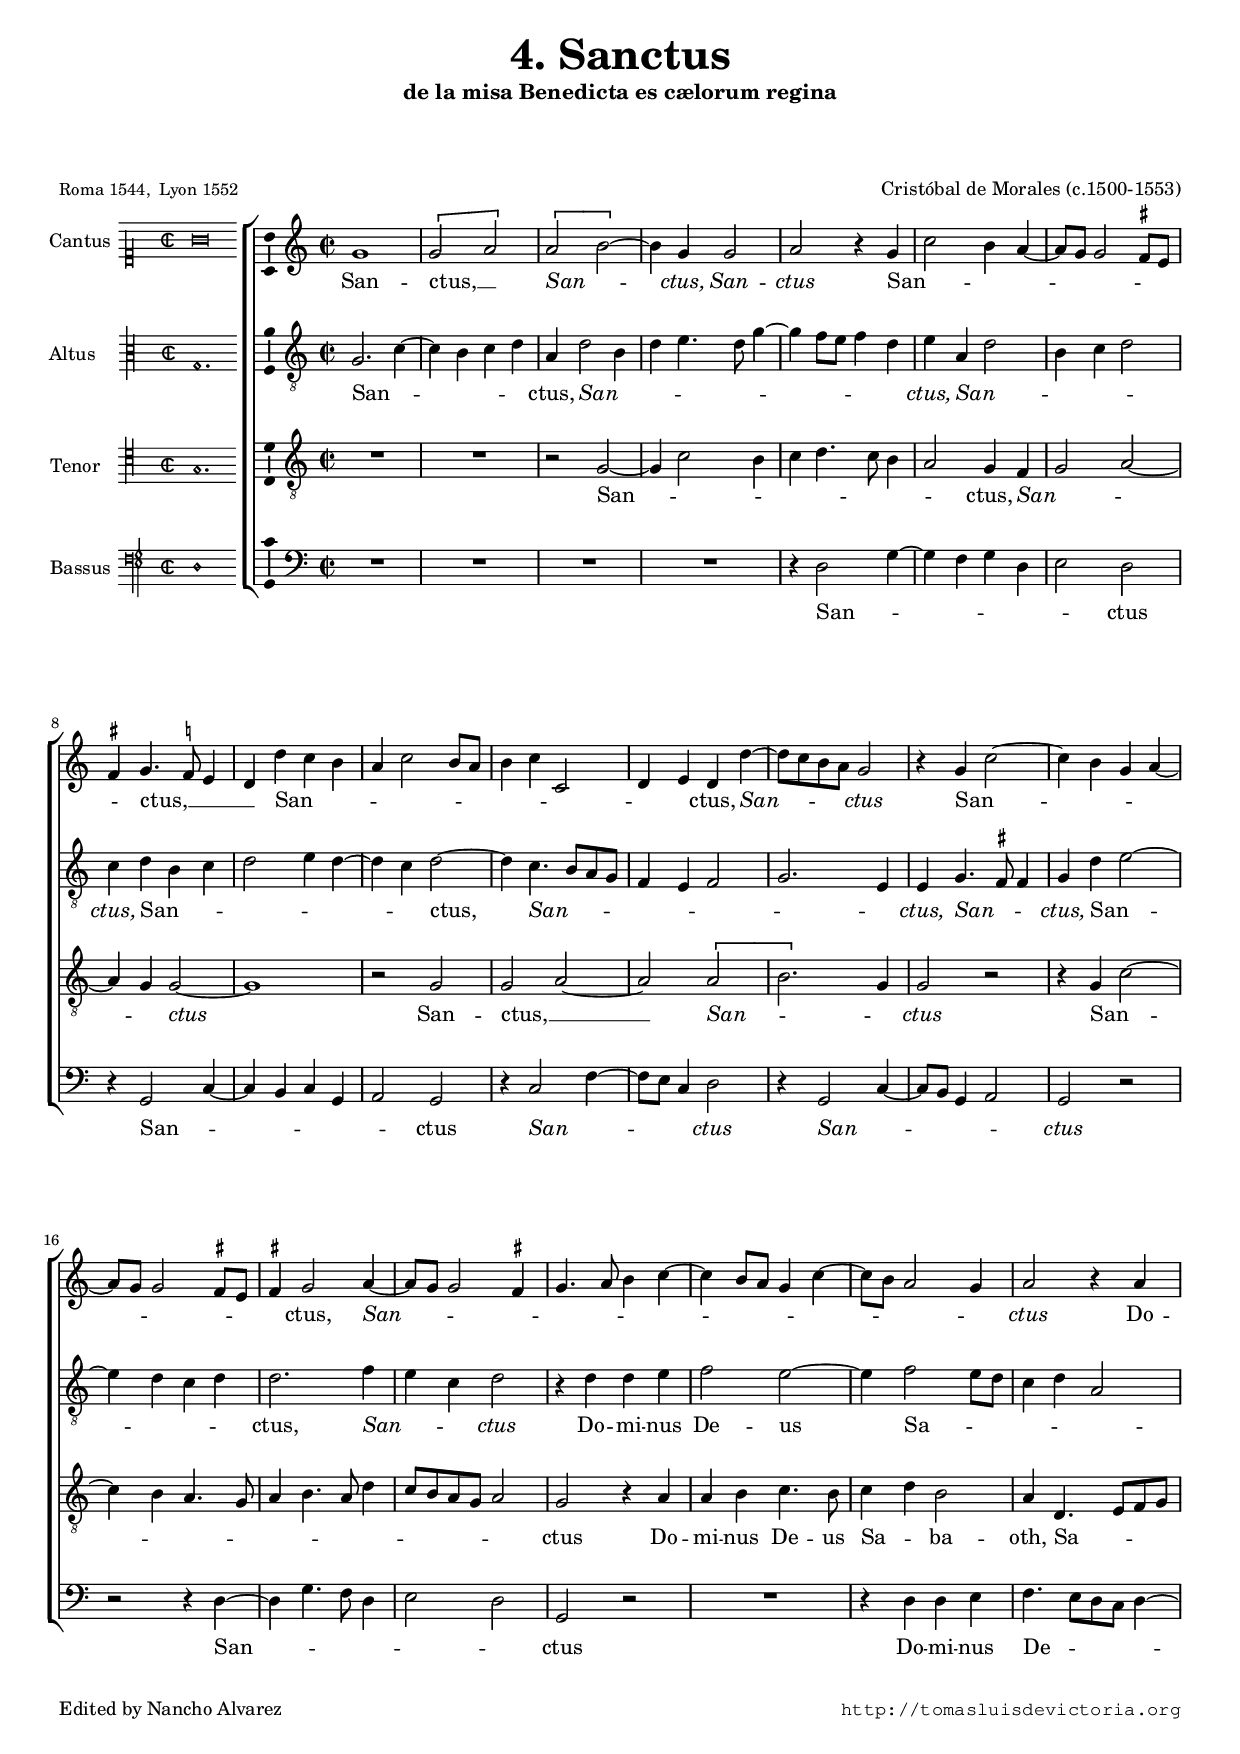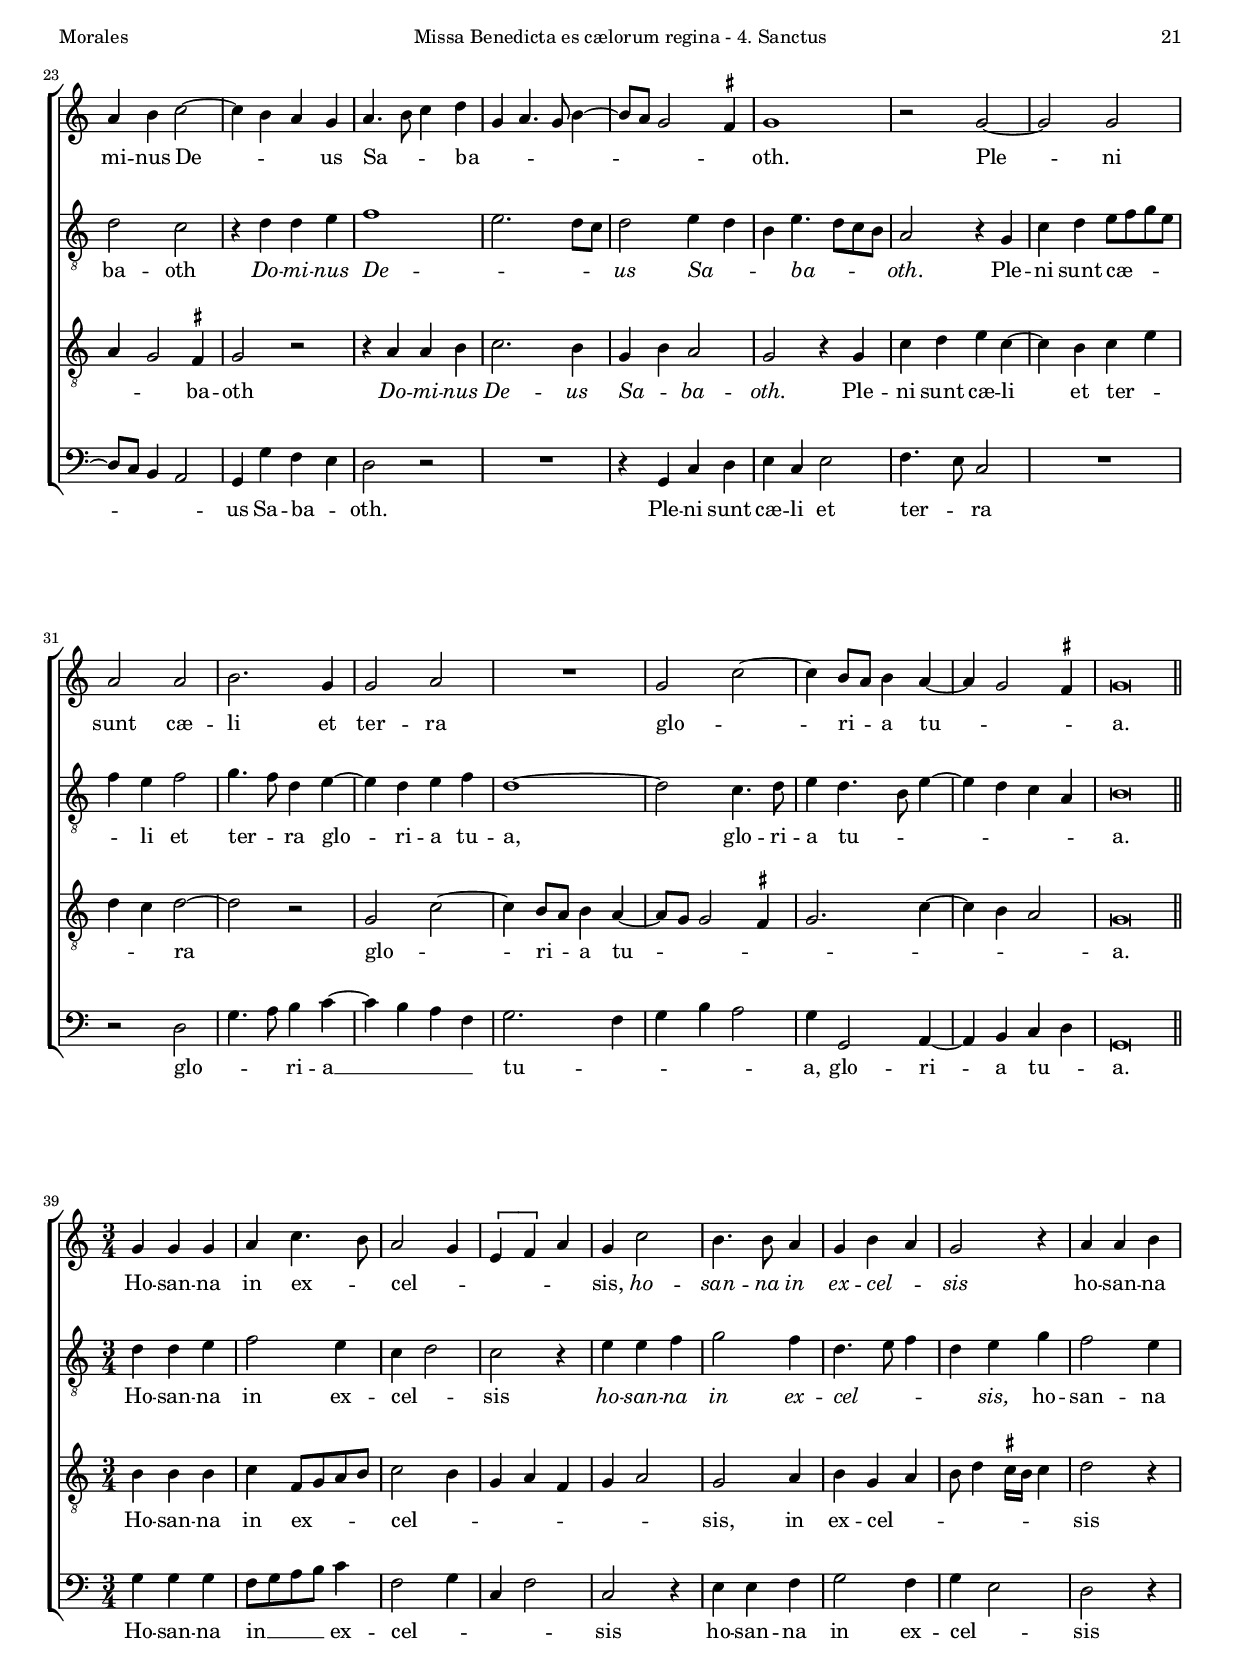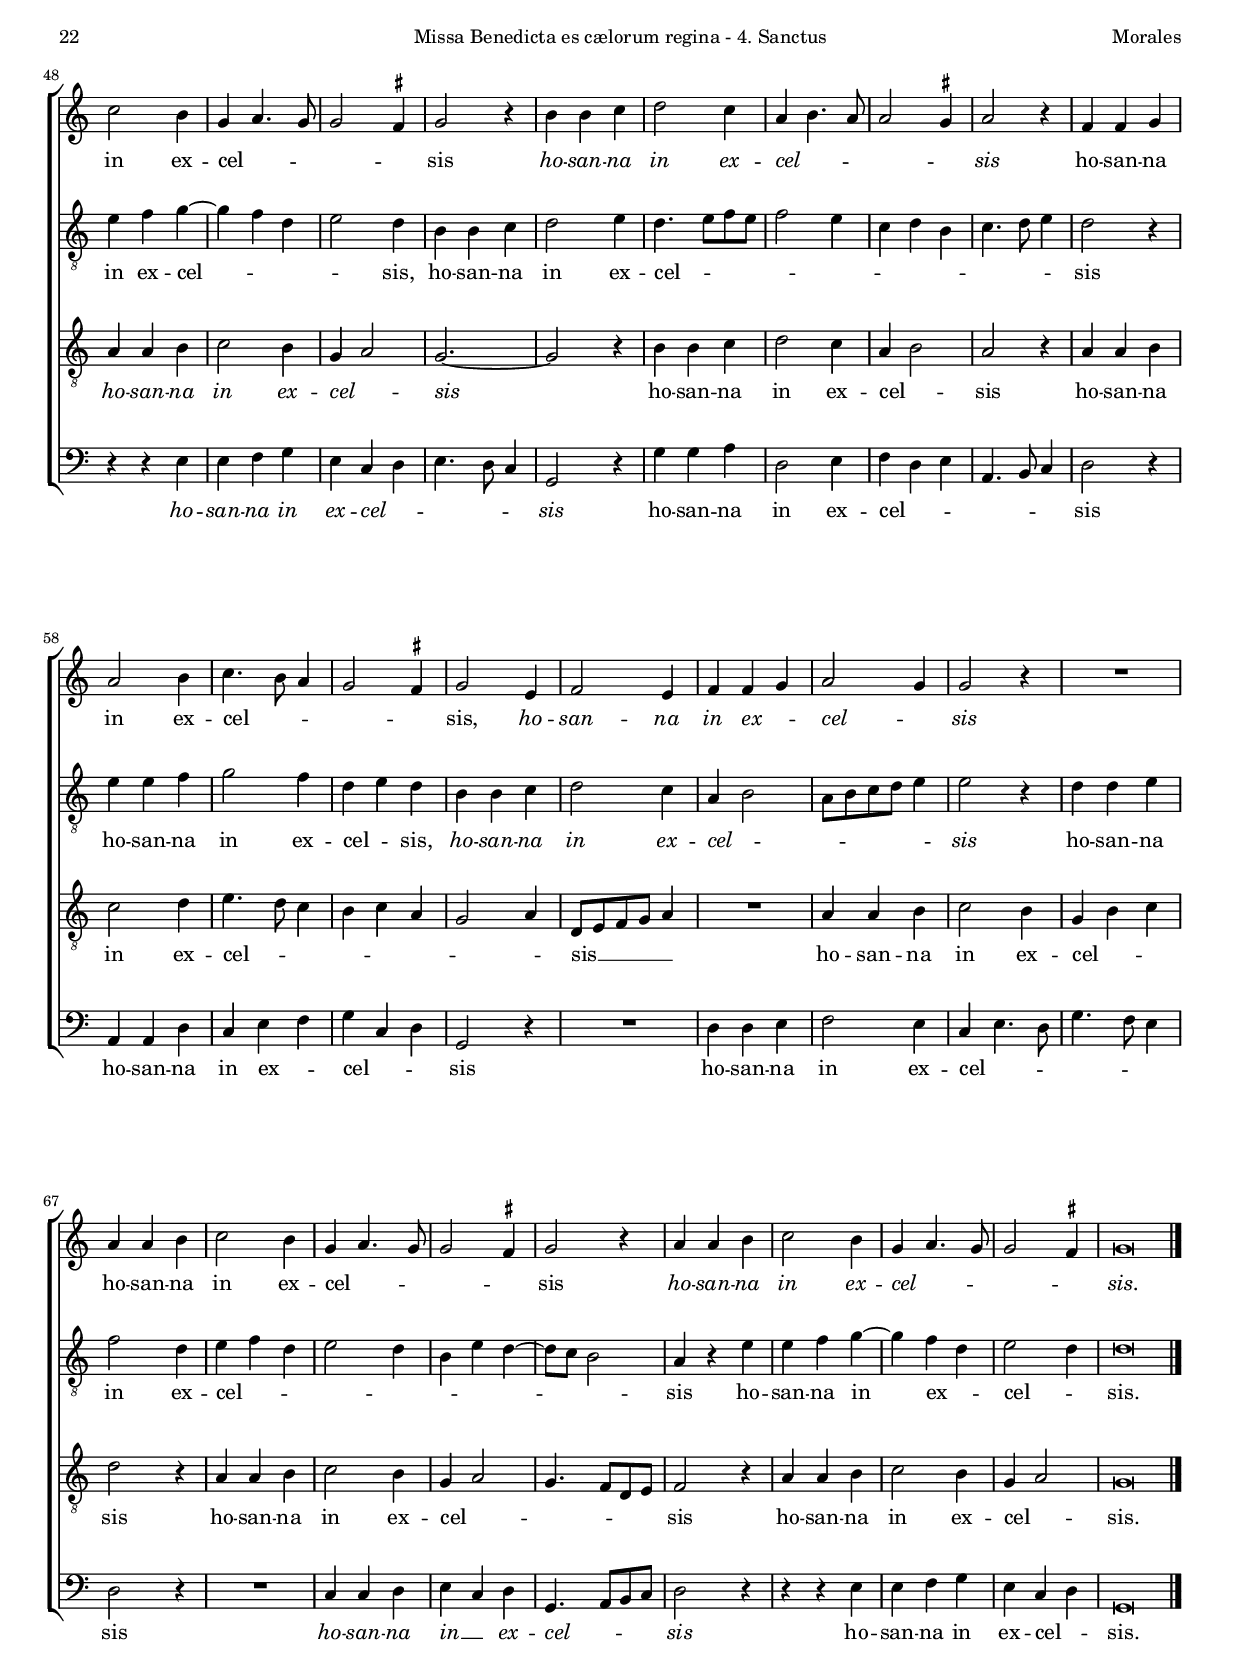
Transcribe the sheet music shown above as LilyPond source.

\version "2.18.0"

#(set-default-paper-size "a4")
#(set-global-staff-size 16.4)
#(ly:set-option 'point-and-click #f)
%mobile -s15.5 -i3.2

italicas=\override LyricText.font-shape = #'italic
rectas=\override LyricText.font-shape = #'upright
ss=\once \set suggestAccidentals = ##t
incipitwidth = 20

htitle="Missa Benedicta es cælorum regina - 4. Sanctus"
hcomposer="Morales"

\header {
	title=\markup{\fontsize #3 "4. Sanctus"}
	subtitle="de la misa Benedicta es cælorum regina"
	subsubtitle=\markup{\column{" " " " " "}}
	composer="Cristóbal de Morales (c.1500-1553)"
        pdfauthor=\composer
	%opus="(-)"
	poet=\markup{\smaller "Roma 1544,  Lyon 1552"} 
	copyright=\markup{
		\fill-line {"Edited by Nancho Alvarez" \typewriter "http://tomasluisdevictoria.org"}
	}
%	tagline=""
}

global={\key c \major \time 2/2 \skip 1*38 \bar "||" \break
	\override Score.TimeSignature.break-visibility = #'#(#f #t #t)
			\time 3/4 \skip 1*3/4*38 \bar "|." % 3/2
}


cantus=\relative c''{
	g1
	\[g2 a\]
	\[a b ~ \]
	b4 g g2
	a r4 g
	c2 b4 a ~
	a8 g g2 \ss fis8 e
	\ss fis4 g4. \ss f8 e4
	d4 d' c b
	a c2 b8 a
	b4 c c,2
	d4 e d d' ~
	d8 c b a g2
	r4 g c2 ~
	c4 b g a ~
	a8 g g2 \ss fis8 e
	\ss fis4 g2 a4 ~
	a8 g g2 \ss fis4
	g4. a8 b4 c ~
	c b8 a g4 c ~
	c8 b a2 g4 % CSIC \ss gis
	a2 r4 a
	a b c2 ~
	c4 b a g
	a4. b8 c4 d
	g,4 a4. g8 b4 ~
	b8 a g2 \ss fis4
	g1
	r2 g ~
	g g
	a a
	b2. g4
	g2 a
	R1
	g2 c ~
	c4 b8 a b4 a ~
	a g2 \ss fis4 
	g\breve*1/2
	g4 g g a c4. b8
	a2 g4
	\[e4 f\] a
	g c2
	b4. b8 a4
	g4 b a
	g2 r4
	a4 a b
	c2 b4
	g a4. g8
	g2 \ss fis4
	g2 r4
	b4 b c
	d2 c4
	a b4. a8
	a2 \ss gis4
	a2 r4
	f4 f g
	a2 b4
	c4. b8 a4
	g2 \ss fis4
	g2 e4
	f2 e4
	f f g
	a2 g4
	g2 r4
	R1*3/4
	a4 a b
	c2 b4
	g a4. g8
	g2 \ss fis4
	g2 r4 
	a4 a b
	c2 b4
	g a4. g8
	g2 \ss fis4
	g\breve*3/8
}

altus=\relative c'{
	g2. c4 ~
	c4 b c d
	a d2 b4
	d e4. d8 g4 ~
	g f8 e f4 d % CSIC \ss fis
	e4 a, d2
	b4 c d2
	c4 d b c
	d2 e4 d ~
	d c d2 ~
	d4 c4. b8 a g
	f4 e f2 % CSIC \ss fis
	g2. e4
	e4 g4. \ss fis8 fis4
	g4 d' e2 ~
	e4 d c d
	d2. f4
	e c d2
	r4 d d e
	f2 e ~
	e4 f2 e8 d
	c4 d a2
	d c
	r4 d d e
	f1
	e2. d8 c
	d2 e4 d
	b e4. d8 c b
	a2 r4 g
	c d e8 f g e
	f4 e f2 % CSIC \ss fis
	g4. f8 d4 e ~
	e d e f
	d1 ~
	d2 c4. d8
	e4 d4. b8 e4 ~
	e d c a
	b\breve*1/2
	d4 d e
	f2 e4
	c4 d2
	c2 r4
	e4 e f % CSIC \ss fis 
	g2 f4
	d4. e8 f4
	d4 e g
	f2 e4
	e4 f g ~ % CSIC \ss fis 
	g4 f d
	e2 d4
	b b c
	d2 e4
	d4. e8 f e
	f2 e4
	c d b
	c4. d8 e4
	d2 r4
	e4 e f % CSIC \ss fis
	g2 f4
	d4 e d
	b b c % CSIC \ss cis 
	d2 c4
	a b2
	a8 b c d e4
	e2 r4
	d4 d e
	f2 d4
	e f d
	e2 d4
	b e d ~
	d8 c b2
	a4 r e'
	e f g ~ % CSIC \ss fis 
	g f d
	e2 d4
	d\breve*3/8
}

tenor=\relative c'{
	R1*2
	r2 g ~
	g4 c2 b4
	c d4. c8 b4
	a2 g4 f4 % CSIC \ss fis
	g2 a ~
	a4 g g2 ~
	g1
	r2 g
	g2 a ~
	a \[a
	b2.\] g4
	g2 r
	r4 g c2 ~
	c4 b a4. g8
	a4 b4. a8 d4
	c8 b a g a2
	g r4 a
	a b c4. b8
	c4 d b2
	a4 d,4. e8 f g
	a4 g2 \ss fis4
	g2 r
	r4 a a b
	c2. b4
	g b a2
	g r4 g
	c d e c ~
	c b c e
	d c d2 ~ % CSIC \ss cis 
	d2 r
	g, c ~
	c4 b8 a b4 a ~
	a8 g g2 \ss fis4
	g2. c4 ~
	c b a2
	g\breve*1/2
	b4 b b
	c f,8 g a b
	c2 b4
	g4 a f
	g a2
	g a4
	b g a
	b8 d4 \ss cis16 b cis4
	d2 r4
	a4 a b
	c2 b4
	g a2
	g2. ~
	g2 r4
	b4 b c
	d2 c4
	a b2
	a r4
	a4 a b
	c2 d4
	e4. d8 c4
	b4 c a
	g2 a4
	d,8 e f g a4
	R1*3/4
	a4 a b
	c2 b4
	g b c % CSIC \ss cis 
	d2 r4 
	a4 a b
	c2 b4
	g a2
	g4. f8 d e
	f2 r4
	a4 a b
	c2 b4
	g4 a2
	g\breve*3/8
}

bassus=\relative c{
	R1*4
	r4 d2 g4 ~
	g4 f g d % CSIC \ss fis
	e2 d
	r4 g,2 c4 ~
	c b c g
	a2 g
	r4 c2 f4 ~
	f8 e c4 d2
	r4 g,2 c4 ~
	c8 b g4 a2
	g2 r
	r2 r4 d' ~
	d g4. f8 d4
	e2 d
	g,2 r
	R1
	r4 d' d e
	f4. e8[ d c] d4 ~
	d8 c b4 a2
	g4 g' f e
	d2 r
	R1
	r4 g, c d
	e c e2
	f4. e8 c2 
	R1
	r2 d
	g4. a8 b4 c ~
	c b a f
	g2. f4 % CSIC \ss fis 
	g4 b a2
	g4 g,2 a4 ~
	a b c d
	g,\breve*1/2
	g'4 g g 
	f8 g a b c4
	f,2 g4
	c,4 f2
	c2 r4
	e4 e f
	g2 f4 
	g e2
	d2 r4
	r4 r e
	e f g
	e c d
	e4. d8 c4
	g2 r4
	g'4 g a
	d,2 e4
	f d e
	a,4. b8 c4
	d2 r4
	a4 a d
	c e f
	g4 c, d 
	g,2 r4
	R1*3/4
	d'4 d e
	f2 e4
	c e4. d8
	g4. f8 e4
	d2 r4
	R1*3/4
	c4 c d
	e c d
	g,4. a8 b c
	d2 r4
	r r e
	e f g
	e c d
	g,\breve*3/8
}

textocantus=\lyricmode{
San -- ctus, __ _
\italicas
San -- _ ctus, San -- ctus
\rectas 
San -- _ _ _ _ _ _ _ _ ctus, __ _ _ _ 
San -- _ _ _ _ _ _ _ _ _ _ _ ctus,
\italicas 
San -- _ _ _ ctus
\rectas 
San -- _ _ _ _ _ _ _ _ _ ctus,
\italicas 
San -- _ _ _ _ _ _ _ _ _ _ _ _ _ _ ctus
\rectas 
Do -- mi -- nus De -- _ _ us Sa -- _ _ ba -- _ _ _ _ _ _ _ oth.
Ple -- ni sunt cæ -- li et ter -- ra
glo -- _ ri -- _ a tu -- _ _ a.
Ho -- san -- na in ex -- _ cel -- _ _ _ _ sis,
\italicas 
ho -- san -- na in ex -- cel -- _ sis
\rectas 
ho -- san -- na in ex -- cel -- _ _ _ _ sis
\italicas 
ho -- san -- na in ex -- cel -- _ _ _ _ sis
\rectas 
ho -- san -- na in ex -- cel -- _ _ _ _ sis,
\italicas 
ho -- san -- na in ex -- _ cel -- _ sis
\rectas 
ho -- san -- na in ex -- cel -- _ _ _ _ sis
\italicas 
ho -- san -- na in ex -- cel -- _ _ _ _ sis.

}

textoaltus=\lyricmode{
San -- _ _ _ _ ctus,
\italicas
San -- _ _ _ _ _ _ _ _ _ ctus,
\italicas 
San -- _ _ _ _ ctus,
\rectas 
San -- _ _ _ _ _ _ ctus,
\italicas
San -- _ _ _ _ _ _ _ _ ctus,
San -- _ _ ctus,
\rectas 
San -- _ _ _ _ ctus,
\italicas 
San -- _ _ ctus
\rectas 
Do -- mi -- nus De -- us Sa -- _ _ _ _ _ ba -- oth
\italicas 
Do -- mi -- nus De -- _ _ _ us
Sa -- _ _ ba -- _ _ _ oth.
\rectas 
Ple -- ni sunt cæ -- _ _ _ _ li et ter -- _ ra
glo -- ri -- a tu -- a,
glo -- ri -- a tu -- _ _ _ _ _ a.
Ho -- san -- na in ex -- cel -- _ sis
\italicas 
ho -- san -- na in ex -- cel -- _ _ _ sis,
\rectas 
ho -- san -- na in ex -- cel -- _ _ _ sis,
ho -- san -- na in ex -- cel -- _ _ _ _ _ _ _ _ _ _ _ sis
ho -- san -- na in ex -- cel -- _ sis,
\italicas 
ho -- san -- na in ex -- cel -- _ _ _ _ _ _ sis
\rectas 
ho -- san -- na in ex -- cel -- _ _ _ _ _ _ _ _ _ sis
ho -- san -- na in ex -- _ cel -- _ sis.
}

textotenor=\lyricmode{
San -- _ _ _ _ _ _ _ ctus,
\italicas 
San -- _ _ _ ctus
\rectas 
San -- ctus, __ _ 
\italicas 
San -- _ _ ctus
\rectas 
San -- _ _ _ _ _ _ _ _ _ _ _ _ _ ctus
Do -- mi -- nus De -- us Sa -- _ ba -- oth,
Sa -- _ _ _ _ _ ba -- oth
\italicas 
Do -- mi -- nus De -- us Sa -- _ ba -- oth.
\rectas 
Ple -- ni sunt cæ -- li et ter -- _ _ _ ra
glo -- _ ri -- _ a tu -- _ _ _ _ _ _ _ a.
Ho -- san -- na in ex -- _ _ _ cel -- _ _ _ _ _ _ sis,
in ex -- cel -- _ _ _ _ _ _ sis
\italicas 
ho -- san -- na in ex -- cel -- _ sis
\rectas 
ho -- san -- na in ex -- cel -- _ sis
ho -- san -- na in ex -- cel -- _ _ _ _ _ _ _ sis __ _ _ _ _ 
ho -- san -- na in ex -- cel -- _ _ sis
ho -- san -- na in ex -- cel -- _ _ _ _ _ sis
ho -- san -- na in ex -- cel -- _ sis.

}

textobassus=\lyricmode{
San -- _ _ _ _ _ ctus
San -- _ _ _ _ _ ctus
\italicas 
San -- _ _ _ ctus
San -- _ _ _ _ ctus
\rectas 
San -- _ _ _ _ _ ctus
Do -- mi -- nus De -- _ _ _ _ _ _ _ us Sa -- ba -- _ oth.
Ple -- ni sunt cæ -- li et ter -- _ ra
glo -- _ _ ri -- a __ _ _ _ tu -- _ _ _ _ a,
glo -- ri -- a tu -- _ a.
Ho -- san -- na in __ _ _ _ ex -- cel -- _ _ _ sis
ho -- san -- na in ex -- cel -- _ sis
\italicas
ho -- san -- na in ex -- cel -- _ _ _ _ sis
\rectas 
ho -- san -- na in ex -- cel -- _ _ _ _ _ sis
ho -- san -- na in ex -- _ cel -- _ _ sis
ho -- san -- na
in ex -- cel -- _ _ _ _ _ sis
\italicas 
ho -- san -- na in __ _ ex -- cel -- _ _ _ sis
\rectas 
ho -- san -- na in ex -- cel -- _ sis.
}


incipitcantus=\markup{
	\score{
		{ 
		\set Staff.instrumentName="Cantus "
		\override NoteHead.style = #'neomensural
		\override Staff.TimeSignature.style = #'neomensural
		\cadenzaOn 
		\clef "petrucci-c1"
		\key c \major
		\time 2/2
		g'\breve
		} 
	\layout { line-width=\incipitwidth indent = 0 }
	}
}

incipitaltus=\markup{
	\score{
		{ 
		\set Staff.instrumentName="Altus    "
		\override NoteHead.style = #'neomensural 
		\override Staff.TimeSignature.style = #'neomensural
		\cadenzaOn 
		\clef "petrucci-c3"
		\key c \major
		\time 2/2
		g1.*4/3
		} 
	\layout { line-width=\incipitwidth indent = 0 }
	}
}


incipittenor=\markup{
	\score{
		{ 
		\set Staff.instrumentName="Tenor   "
		\override NoteHead.style = #'neomensural 
		\override Staff.TimeSignature.style = #'neomensural
		\cadenzaOn 
		\clef "petrucci-c4"
		\key c \major
		\time 2/2
		g1.*4/3
		} 
	\layout { line-width=\incipitwidth indent=0 }
	}
}

incipitbassus=\markup{
	\score{
		{ 
		\set Staff.instrumentName="Bassus "
		\override NoteHead.style = #'neomensural
		\override Staff.TimeSignature.style = #'neomensural
		\cadenzaOn 
		\clef "petrucci-f4"
		\key c \major
		\time 2/2
		d1*2
		} 
	\layout { line-width=\incipitwidth indent = 0 }
	}
}


\score {\transpose c' c'{
\new ChoirStaff<<

	\new Staff <<\global
	\new Voice="v1" {
		\set Staff.instrumentName=\incipitcantus
		\clef "treble"
		\cantus }
	\new Lyrics \lyricsto "v1" {\textocantus }
	>>

	\new Staff <<\global
	\new Voice="v2" {
		\set Staff.instrumentName=\incipitaltus
		\clef "G_8"
		\altus }
	\new Lyrics \lyricsto "v2" {\textoaltus }
	>>
	
	\new Staff <<\global
	\new Voice="v3" {
		\set Staff.instrumentName=\incipittenor
		\clef "G_8"
		\tenor }
	\new Lyrics \lyricsto "v3" {\textotenor }
	>>

	\new Staff <<\global
	\new Voice="v4" {
		\set Staff.instrumentName=\incipitbassus
		\clef "bass"
		\bassus }
	\new Lyrics \lyricsto "v4" {\textobassus }
	>>
	
>>

	} % transpose

\layout{ 
	\context {\Lyrics 
		\override VerticalAxisGroup.staff-affinity = #UP
		\override VerticalAxisGroup.nonstaff-relatedstaff-spacing =
			#'((basic-distance . 0) (minimum-distance . 0) (padding . 1))
		\override LyricText.font-size = #1.2
		\override LyricHyphen.minimum-distance = #0.5
	}
	\context {\Score 
		\override BarNumber.padding = #2 
	}
	\context {\Voice 
		%melismaBusyProperties = #'()
		%autoBeaming = ##f
	}
	%\context { \Staff \RemoveEmptyStaves }
	\context {\Staff 
		\override VerticalAxisGroup.staff-staff-spacing =
			#'((basic-distance . 11) (minimum-distance . 0) (padding . 1))
		\consists Ambitus_engraver 
		\override LigatureBracket.padding = #1
	}
}

%\midi {}

}


\paper{
	evenHeaderMarkup=\markup  \fill-line { \fromproperty #'page:page-number-string \htitle \hcomposer }
	oddHeaderMarkup= \markup  \fill-line { \on-the-fly #not-first-page \hcomposer \on-the-fly #not-first-page \htitle \on-the-fly #not-first-page \fromproperty #'page:page-number-string }
	%system-count=8
	ragged-last-bottom = ##f
	indent=3.3\cm
	system-system-spacing =
	#'((basic-distance . 20) (minimum-distance . 0) (padding . 5))
	top-system-spacing = % header
	#'((basic-distance . 8) (minimum-distance . 0) (padding . 0))
	last-bottom-spacing = % footer
	#'((basic-distance . 12) (minimum-distance . 0) (padding . 0))
	%top-markup-spacing #'basic-distance = 0
	markup-system-spacing #'basic-distance = 20


first-page-number=20
oddHeaderMarkup=\markup \fill-line {\hcomposer \htitle \fromproperty #'page:page-number-string }
evenHeaderMarkup=\markup \fill-line {\on-the-fly #not-first-page \fromproperty #'page:page-number-string \on-the-fly #not-first-page \htitle \on-the-fly #not-first-page \hcomposer }
}